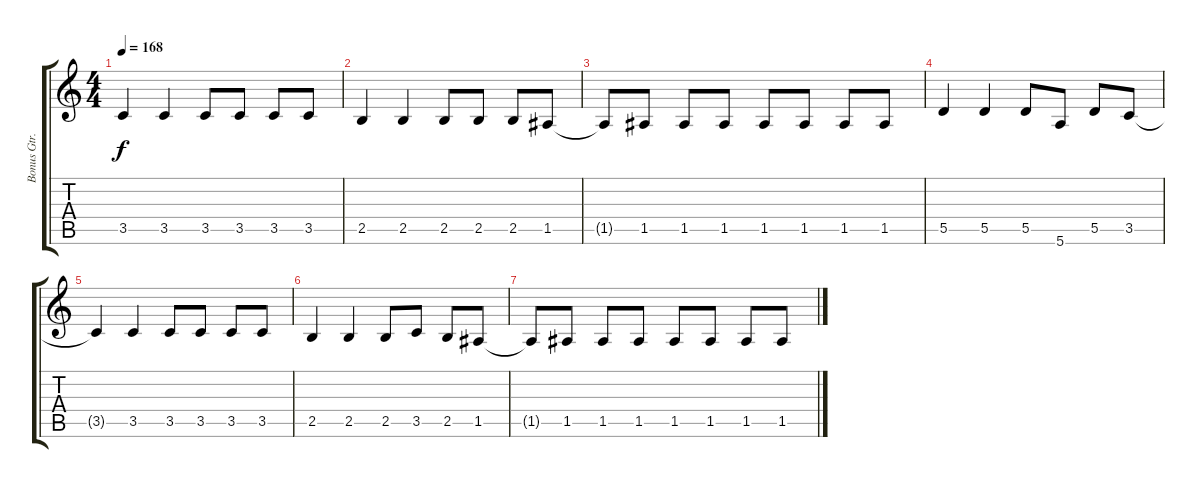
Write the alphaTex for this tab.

\track ("Bonus Gtr." "Bonus Gtr.") {instrument distortionguitar}
\staff {score tabs}
\tuning (E4 B3 G3 D3 A2 E2) {hide}
\ts (4 4)
\tempo 168
\clef g2
\ks c
3.5{t}.4{dy f} 3.5.4 3.5.8 3.5.8 3.5.8 3.5.8 |
2.5.4 2.5.4 2.5.8 2.5.8 2.5.8 1.5.8 |
1.5{t}.8 1.5.8 1.5.8 1.5.8 1.5.8 1.5.8 1.5.8 1.5.8 |
5.5.4 5.5.4 5.5.8 5.6.8 5.5.8 3.5.8 |
3.5{t}.4 3.5.4 3.5.8 3.5.8 3.5.8 3.5.8 |
2.5.4 2.5.4 2.5.8 3.5.8 2.5.8 1.5.8 |
1.5{t}.8 1.5.8 1.5.8 1.5.8 1.5.8 1.5.8 1.5.8 1.5.8
